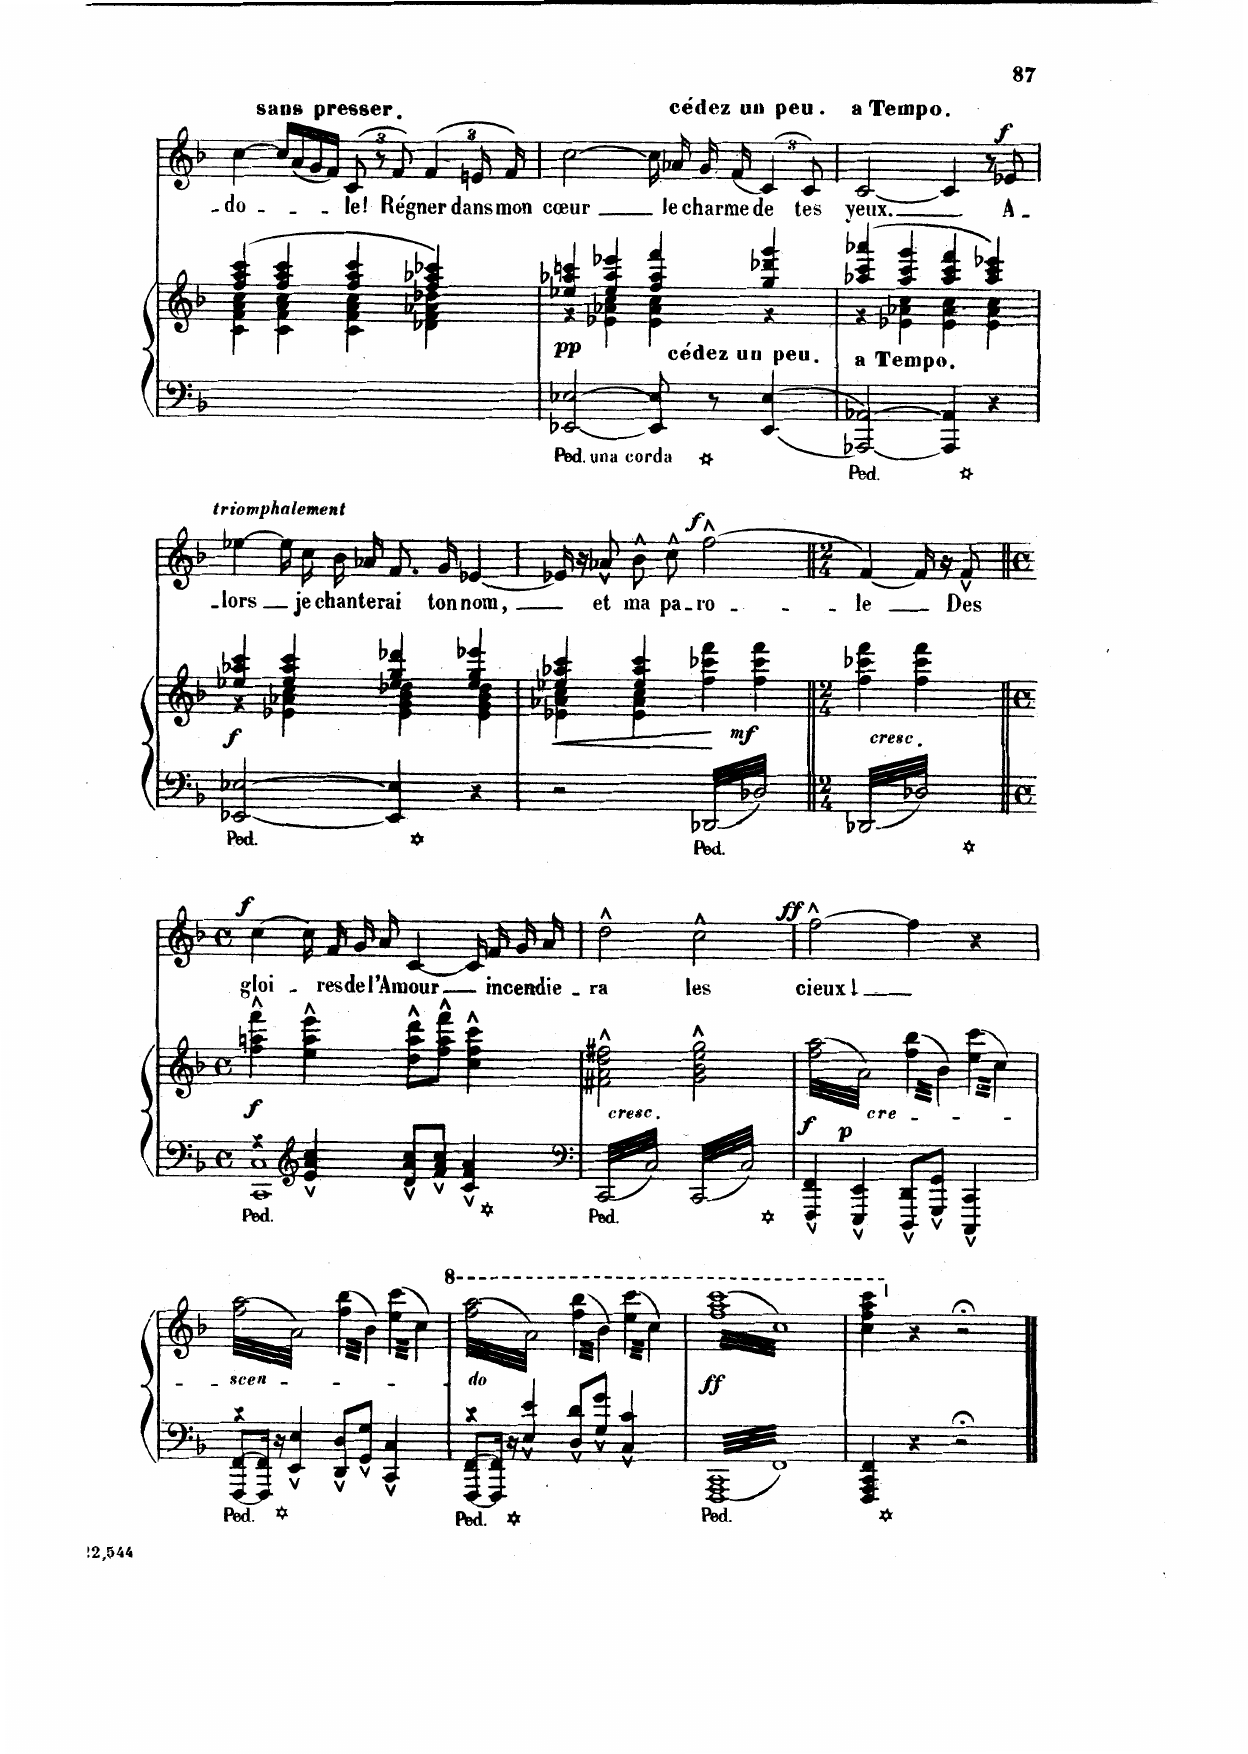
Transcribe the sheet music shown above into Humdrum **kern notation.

**kern	**kern	**dynam	**kern	**text	**dynam
*part2	*part2	*part2	*part1	*part1	*part1
*staff3	*staff2	*staff2/3	*staff1	*staff1	*staff1
*I"Piano	*	*	*I"Chant Voice	*	*
*I'Pno	*	*	*	*	*
*clefF4	*clefG2	*	*clefG2	*	*
*k[b-]	*k[b-]	*	*k[b-]	*	*
*M4/4	*M4/4	*	*M4/4	*	*
*met(c)	*met(c)	*	*met(c)	*	*
=20	=20	=20	=20	=20	=20
*	*^	*	*	*	*
!	!	!	!	!LO:TX:a:B:t=sans presser	!	!
1r	(4ff/ 4aa/ 4ccc/	4c\ 4f\ 4a\ 4cc\	.	[4cc\	-- do-	.
.	4ff/ 4aa/ 4ccc/	4c\ 4f\ 4a\ 4cc\	.	16cc/LL]	.	.
.	.	.	.	(16a/	.	.
.	.	.	.	16g/	.	.
.	.	.	.	16f/JJ)	.	.
.	4ff/ 4aa/ 4ccc/	4c\ 4f\ 4a\ 4cc\	.	12c/	-le!	.
.	.	.	.	12r	.	.
.	.	.	.	12f/	Ré-	.
.	4ff/ 4aa-X/ 4ccc-X/)	4d-X\ 4f\ 4a-X\ 4dd-X\	.	6f/	-gner	.
.	.	.	.	24en/	dans	.
.	.	.	.	24f/	mon	.
=21	=21	=21	=21	=21	=21	=21
!LO:TX:b:t=una corda	!	!	!	!	!	!
!	!	!	!LO:DY:b	!	!	!
[2CC-X/ [2C-X/	4ee-X/ 4aa-X/ 4cccn/	4r	pp	[2cc\	cœur	.
.	4ee-/ 4aa-/ 4eee-X/	4e-X\ 4a-X\ 4cc\	.	.	.	.
!	!LO:TX:b:B:t=cédez un peu.	!	!	!	!	!
8CC-/] 8C-/]	4ff/ 4aa-/ 4fff/	4e-\ 4a-\ 4cc\	.	16cc\]	.	.
!	!	!	!	!LO:TX:a:B:t=cédez un peu.	!	!
.	.	.	.	16a-X/	le	.
8r	.	.	.	16g/	charme	.
.	.	.	.	(16f/	.	.
4EE/ 4E/	4gg/ 4ddd-X/ 4ggg/	4r	.	6c/)	de	.
.	.	.	.	12c/	tes	.
=22	=22	=22	=22	=22	=22	=22
!	!	!	!	!LO:TX:a:B:t=a Tempo.	!	!
!	!LO:TX:b:B:t=a Tempo.	!	!	!	!	!
[2AAA-X/ [2AA-X/	(4aa-X/ 4ccc/ 4aaa-X/	4r	.	[2c/	yeux.	.
.	4aa-/ 4ccc/ 4ggg/	4e-X\ 4a-X\ 4cc\	.	.	.	.
4AAA-/] 4AA-/]	4aa-/ 4ccc/ 4fff/	4e-\ 4a-\ 4cc\	.	4c/]	.	.
4r	4aa-/ 4ccc/ 4eee-X/)	4e-\ 4a-\ 4cc\	.	8r	.	.
!	!	!	!	!	!	!LO:DY:a
.	.	.	.	8e-X/	A-	f
=23	=23	=23	=23	=23	=23	=23
!	!	!	!	!LO:TX:i:t=triomphalement	!	!
!	!	!	!LO:DY:b	!	!	!
[2CC-X/ [2C-X/	4ee-X/ 4aa-X/ 4ccc/	4r	f	[4ee-X\	-- lors	.
.	4ee-/ 4aa-/ 4ccc/	4e-X\ 4a-X\ 4cc\	.	16ee-\]	.	.
.	.	.	.	16cc\	je	.
.	.	.	.	16b-\	chan-	.
.	.	.	.	16a-X/	-te-	.
4CC-/] 4C-/]	4ee-/ 4gg/ 4ddd-X/	4e-\ 4g\ 4b-\ 4dd-X\	.	8.f/	-rai	.
.	.	.	.	16g/	ton	.
4r	4ee-/ 4gg/ 4eee-X/	4e-\ 4g\ 4b-\ 4dd-\	.	[4e-X/	nom,	.
=24	=24	=24	=24	=24	=24	=24
!	!	!	!LO:HP:b	!	!	!
2r	4ee-X/ 4aa-X/ 4ccc/	4e-X\ 4a-X\ 4cc\	<	16e-/]	.	.
.	.	.	.	16r	.	.
.	.	.	.	8a-X^^/	et	.
.	4ee-/ 4aa-/ 4ccc/	4e-\ 4a-\ 4cc\	.	8b-^^\	ma	.
.	.	.	.	8cc^^\	pa-	.
!	!	!	!	!	!	!LO:DY:a
6.DD-X/	4ff\ 4ccc-X\ 4fff\	4ryy	.	(2ff^^\	-ro-	f
!	!	!	!LO:DY:n=1:b	!	!	!
6.D-X/	4ff\ 4ccc-\ 4fff\	4ryy	[ mf	.	.	.
*	*v	*v	*	*	*	*
=25||	=25||	=25||	=25||	=25||	=25||
*M2/4	*M2/4	*	*M2/4	*	*
*	*^	*	*	*	*
!	!LO:TX:b:i:t=cresc.	!	!	!	!	!
*	*v	*v	*	*	*	*
6.DD-X/	4ff\ 4ccc-X\ 4fff\	.	[4f/)	-le	.
6.D-X/	4ff\ 4ccc-\ 4fff\	.	16f/]	.	.
.	.	.	16r	.	.
.	.	.	8f^^/	Des	.
=26||	=26||	=26||	=26||	=26||	=26||
*M4/4	*M4/4	*	*M4/4	*	*
*met(c)	*met(c)	*	*met(c)	*	*
*^	*	*	*	*	*
!	!	!	!LO:DY:b	!	!	!LO:DY:a
4r	1CC 1C	4ff\^^ 4aan\^^ 4fff\^^	f	[4cc\	gloi-	f
*clefG2	*	*	*	*	*	*
4e/^^ 4a/^^ 4cc/^^	.	4ee\^^ 4aa\^^ 4eee\^^	.	16cc\]	.	.
.	.	.	.	16f/	-res	.
.	.	.	.	16g/	de	.
.	.	.	.	16a/	l'Amour	.
8d/^^ 8a/^^ 8cc/^^L	.	8dd\^^ 8aa\^^ 8ddd\^^L	.	[4c/	.	.
8f/^^ 8a/^^ 8cc/^^J	.	8ff\^^ 8aa\^^ 8fff\^^J	.	.	.	.
4c/^^ 4f/^^ 4a/^^	.	4cc\^^ 4ff\^^ 4ccc\^^	.	16c/]	.	.
.	.	.	.	16f/	in-	.
.	.	.	.	16g/	-cen-	.
.	.	.	.	16a/	-die-	.
*v	*v	*	*	*	*	*
=27	=27	=27	=27	=27	=27
*clefF4	*	*	*	*	*
!	!LO:TX:b:i:t=cresc.	!	!	!	!
6.CC/	2f#X\^^ 2a\^^ 2dd\^^ 2ff#X\^^	.	2dd^^\	-ra	.
6.C/	.	.	.	.	.
6.CC/	2g\^^ 2b-\^^ 2ee\^^ 2gg\^^	.	2cc^^\	les	.
6.C/	.	.	.	.	.
=28	=28	=28	=28	=28	=28
!	!	!LO:DY:a=2	!	!	!LO:DY:a
*	*tremolo	*	*	*	*
4FFF/^^ 4FF/^^	(64ff\ 64aa\LLLL	f	[2ff^^\	cieux!	ff
.	64a\)	.	.	.	.
.	64ff\ 64aa\	.	.	.	.
.	64a\)	.	.	.	.
.	64ff\ 64aa\	.	.	.	.
.	64a\)	.	.	.	.
.	64ff\ 64aa\	.	.	.	.
.	64a\)	.	.	.	.
.	64ff\ 64aa\	.	.	.	.
.	64a\)	.	.	.	.
.	64ff\ 64aa\	.	.	.	.
.	64a\)	.	.	.	.
.	64ff\ 64aa\	.	.	.	.
.	64a\)	.	.	.	.
.	64ff\ 64aa\	.	.	.	.
.	64a\)	.	.	.	.
!	!LO:TX:b:i:t=cre	!	!	!	!
!	!	!LO:DY:a=2	!	!	!
4EEE/^^ 4EE/^^	64ff\ 64aa\	p	.	.	.
.	64a\)	.	.	.	.
.	64ff\ 64aa\	.	.	.	.
.	64a\)	.	.	.	.
.	64ff\ 64aa\	.	.	.	.
.	64a\)	.	.	.	.
.	64ff\ 64aa\	.	.	.	.
.	64a\)	.	.	.	.
.	64ff\ 64aa\	.	.	.	.
.	64a\)	.	.	.	.
.	64ff\ 64aa\	.	.	.	.
.	64a\)	.	.	.	.
.	64ff\ 64aa\	.	.	.	.
.	64a\)	.	.	.	.
.	64ff\ 64aa\	.	.	.	.
.	64a\)JJJJ	.	.	.	.
8DDD/^^ 8DD/^^L	(64ff\ 64bb-\LLLL	.	4ff\]	.	.
.	64b-\)	.	.	.	.
.	64ff\ 64bb-\	.	.	.	.
.	64b-\)	.	.	.	.
.	64ff\ 64bb-\	.	.	.	.
.	64b-\)	.	.	.	.
.	64ff\ 64bb-\	.	.	.	.
.	64b-\)	.	.	.	.
8GGG/^^ 8GG/^^J	64ff\ 64bb-\	.	.	.	.
.	64b-\)	.	.	.	.
.	64ff\ 64bb-\	.	.	.	.
.	64b-\)	.	.	.	.
.	64ff\ 64bb-\	.	.	.	.
.	64b-\)	.	.	.	.
.	64ff\ 64bb-\	.	.	.	.
.	64b-\)JJJJ	.	.	.	.
4CCC/^^ 4CC/^^	(64ee\ 64ccc\LLLL	.	4r	.	.
.	64cc\)	.	.	.	.
.	64ee\ 64ccc\	.	.	.	.
.	64cc\)	.	.	.	.
.	64ee\ 64ccc\	.	.	.	.
.	64cc\)	.	.	.	.
.	64ee\ 64ccc\	.	.	.	.
.	64cc\)	.	.	.	.
.	64ee\ 64ccc\	.	.	.	.
.	64cc\)	.	.	.	.
.	64ee\ 64ccc\	.	.	.	.
.	64cc\)	.	.	.	.
.	64ee\ 64ccc\	.	.	.	.
.	64cc\)	.	.	.	.
.	64ee\ 64ccc\	.	.	.	.
.	64cc\)JJJJ	.	.	.	.
=29	=29	=29	=29	=29	=29
*^	*	*	*	*	*
4r	[<8FFF/ [8FF/L	(64ff\ 64aa\LLLL	.	1r	.	.
.	.	64a\)	.	.	.	.
.	.	64ff\ 64aa\	.	.	.	.
.	.	64a\)	.	.	.	.
.	.	64ff\ 64aa\	.	.	.	.
.	.	64a\)	.	.	.	.
.	.	64ff\ 64aa\	.	.	.	.
.	.	64a\)	.	.	.	.
.	16FFF/] 16FF/]Jk	64ff\ 64aa\	.	.	.	.
.	.	64a\)	.	.	.	.
.	.	64ff\ 64aa\	.	.	.	.
.	.	64a\)	.	.	.	.
.	16r	64ff\ 64aa\	.	.	.	.
.	.	64a\)	.	.	.	.
.	.	64ff\ 64aa\	.	.	.	.
.	.	64a\)	.	.	.	.
4EE/^^ 4E/^^	2.ryy	64ff\ 64aa\	.	.	.	.
.	.	64a\)	.	.	.	.
.	.	64ff\ 64aa\	.	.	.	.
.	.	64a\)	.	.	.	.
.	.	64ff\ 64aa\	.	.	.	.
.	.	64a\)	.	.	.	.
.	.	64ff\ 64aa\	.	.	.	.
.	.	64a\)	.	.	.	.
.	.	64ff\ 64aa\	.	.	.	.
.	.	64a\)	.	.	.	.
.	.	64ff\ 64aa\	.	.	.	.
.	.	64a\)	.	.	.	.
.	.	64ff\ 64aa\	.	.	.	.
.	.	64a\)	.	.	.	.
.	.	64ff\ 64aa\	.	.	.	.
.	.	64a\)JJJJ	.	.	.	.
8DD/^^ 8D/^^L	.	(64ff\ 64bb-\LLLL	.	.	.	.
.	.	64b-\)	.	.	.	.
.	.	64ff\ 64bb-\	.	.	.	.
.	.	64b-\)	.	.	.	.
.	.	64ff\ 64bb-\	.	.	.	.
.	.	64b-\)	.	.	.	.
.	.	64ff\ 64bb-\	.	.	.	.
.	.	64b-\)	.	.	.	.
8GG/^^ 8G/^^J	.	64ff\ 64bb-\	.	.	.	.
.	.	64b-\)	.	.	.	.
.	.	64ff\ 64bb-\	.	.	.	.
.	.	64b-\)	.	.	.	.
.	.	64ff\ 64bb-\	.	.	.	.
.	.	64b-\)	.	.	.	.
.	.	64ff\ 64bb-\	.	.	.	.
.	.	64b-\)JJJJ	.	.	.	.
4CC/^^ 4C/^^	.	(64ee\ 64ccc\LLLL	.	.	.	.
.	.	64cc\)	.	.	.	.
.	.	64ee\ 64ccc\	.	.	.	.
.	.	64cc\)	.	.	.	.
.	.	64ee\ 64ccc\	.	.	.	.
.	.	64cc\)	.	.	.	.
.	.	64ee\ 64ccc\	.	.	.	.
.	.	64cc\)	.	.	.	.
.	.	64ee\ 64ccc\	.	.	.	.
.	.	64cc\)	.	.	.	.
.	.	64ee\ 64ccc\	.	.	.	.
.	.	64cc\)	.	.	.	.
.	.	64ee\ 64ccc\	.	.	.	.
.	.	64cc\)	.	.	.	.
.	.	64ee\ 64ccc\	.	.	.	.
.	.	64cc\)JJJJ	.	.	.	.
!	!	!LO:TX:b:i:t=do	!	!	!	!
=30	=30	=30	=30	=30	=30	=30
*	*	*8va	*	*	*	*
4r	[<8FFF/ [8FF/L	(64fff\ 64aaa\LLLL	.	1r	.	.
.	.	64aa\)	.	.	.	.
.	.	64fff\ 64aaa\	.	.	.	.
.	.	64aa\)	.	.	.	.
.	.	64fff\ 64aaa\	.	.	.	.
.	.	64aa\)	.	.	.	.
.	.	64fff\ 64aaa\	.	.	.	.
.	.	64aa\)	.	.	.	.
.	16FFF/] 16FF/]Jk	64fff\ 64aaa\	.	.	.	.
.	.	64aa\)	.	.	.	.
.	.	64fff\ 64aaa\	.	.	.	.
.	.	64aa\)	.	.	.	.
.	16r	64fff\ 64aaa\	.	.	.	.
.	.	64aa\)	.	.	.	.
.	.	64fff\ 64aaa\	.	.	.	.
.	.	64aa\)	.	.	.	.
4E/^^ 4e/^^	2.ryy	64fff\ 64aaa\	.	.	.	.
.	.	64aa\)	.	.	.	.
.	.	64fff\ 64aaa\	.	.	.	.
.	.	64aa\)	.	.	.	.
.	.	64fff\ 64aaa\	.	.	.	.
.	.	64aa\)	.	.	.	.
.	.	64fff\ 64aaa\	.	.	.	.
.	.	64aa\)	.	.	.	.
.	.	64fff\ 64aaa\	.	.	.	.
.	.	64aa\)	.	.	.	.
.	.	64fff\ 64aaa\	.	.	.	.
.	.	64aa\)	.	.	.	.
.	.	64fff\ 64aaa\	.	.	.	.
.	.	64aa\)	.	.	.	.
.	.	64fff\ 64aaa\	.	.	.	.
.	.	64aa\)JJJJ	.	.	.	.
8D\^^ 8d\^^L	.	(64fff\ 64bbb-\LLLL	.	.	.	.
.	.	64bb-\)	.	.	.	.
.	.	64fff\ 64bbb-\	.	.	.	.
.	.	64bb-\)	.	.	.	.
.	.	64fff\ 64bbb-\	.	.	.	.
.	.	64bb-\)	.	.	.	.
.	.	64fff\ 64bbb-\	.	.	.	.
.	.	64bb-\)	.	.	.	.
8G\^^ 8g\^^J	.	64fff\ 64bbb-\	.	.	.	.
.	.	64bb-\)	.	.	.	.
.	.	64fff\ 64bbb-\	.	.	.	.
.	.	64bb-\)	.	.	.	.
.	.	64fff\ 64bbb-\	.	.	.	.
.	.	64bb-\)	.	.	.	.
.	.	64fff\ 64bbb-\	.	.	.	.
.	.	64bb-\)JJJJ	.	.	.	.
4C/^^ 4c/^^	.	(64eee\ 64cccc\LLLL	.	.	.	.
.	.	64ccc\)	.	.	.	.
.	.	64eee\ 64cccc\	.	.	.	.
.	.	64ccc\)	.	.	.	.
.	.	64eee\ 64cccc\	.	.	.	.
.	.	64ccc\)	.	.	.	.
.	.	64eee\ 64cccc\	.	.	.	.
.	.	64ccc\)	.	.	.	.
.	.	64eee\ 64cccc\	.	.	.	.
.	.	64ccc\)	.	.	.	.
.	.	64eee\ 64cccc\	.	.	.	.
.	.	64ccc\)	.	.	.	.
.	.	64eee\ 64cccc\	.	.	.	.
.	.	64ccc\)	.	.	.	.
.	.	64eee\ 64cccc\	.	.	.	.
.	.	64ccc\)JJJJ	.	.	.	.
*v	*v	*	*	*	*	*
=31	=31	=31	=31	=31	=31
!	!	!LO:DY:b	!	!	!
3.FFF 3.AAA 3.CC	(64fff 64aaa 64ccccLLLL	ff	1r	.	.
.	64ccc)	.	.	.	.
.	64fff 64aaa 64cccc	.	.	.	.
.	64ccc)	.	.	.	.
.	64fff 64aaa 64cccc	.	.	.	.
.	64ccc)	.	.	.	.
.	64fff 64aaa 64cccc	.	.	.	.
.	64ccc)	.	.	.	.
.	64fff 64aaa 64cccc	.	.	.	.
.	64ccc)	.	.	.	.
.	64fff 64aaa 64cccc	.	.	.	.
.	64ccc)	.	.	.	.
.	64fff 64aaa 64cccc	.	.	.	.
.	64ccc)	.	.	.	.
.	64fff 64aaa 64cccc	.	.	.	.
.	64ccc)	.	.	.	.
.	64fff 64aaa 64cccc	.	.	.	.
.	64ccc)	.	.	.	.
.	64fff 64aaa 64cccc	.	.	.	.
.	64ccc)	.	.	.	.
.	64fff 64aaa 64cccc	.	.	.	.
.	64ccc)	.	.	.	.
.	64fff 64aaa 64cccc	.	.	.	.
.	64ccc)	.	.	.	.
.	64fff 64aaa 64cccc	.	.	.	.
.	64ccc)	.	.	.	.
.	64fff 64aaa 64cccc	.	.	.	.
.	64ccc)	.	.	.	.
.	64fff 64aaa 64cccc	.	.	.	.
.	64ccc)	.	.	.	.
.	64fff 64aaa 64cccc	.	.	.	.
.	64ccc)	.	.	.	.
3.FF	64fff 64aaa 64cccc	.	.	.	.
.	64ccc)	.	.	.	.
.	64fff 64aaa 64cccc	.	.	.	.
.	64ccc)	.	.	.	.
.	64fff 64aaa 64cccc	.	.	.	.
.	64ccc)	.	.	.	.
.	64fff 64aaa 64cccc	.	.	.	.
.	64ccc)	.	.	.	.
.	64fff 64aaa 64cccc	.	.	.	.
.	64ccc)	.	.	.	.
.	64fff 64aaa 64cccc	.	.	.	.
.	64ccc)	.	.	.	.
.	64fff 64aaa 64cccc	.	.	.	.
.	64ccc)	.	.	.	.
.	64fff 64aaa 64cccc	.	.	.	.
.	64ccc)	.	.	.	.
.	64fff 64aaa 64cccc	.	.	.	.
.	64ccc)	.	.	.	.
.	64fff 64aaa 64cccc	.	.	.	.
.	64ccc)	.	.	.	.
.	64fff 64aaa 64cccc	.	.	.	.
.	64ccc)	.	.	.	.
.	64fff 64aaa 64cccc	.	.	.	.
.	64ccc)	.	.	.	.
.	64fff 64aaa 64cccc	.	.	.	.
.	64ccc)	.	.	.	.
.	64fff 64aaa 64cccc	.	.	.	.
.	64ccc)	.	.	.	.
.	64fff 64aaa 64cccc	.	.	.	.
.	64ccc)	.	.	.	.
.	64fff 64aaa 64cccc	.	.	.	.
.	64ccc)JJJJ	.	.	.	.
*	*Xtremolo	*	*	*	*
=32	=32	=32	=32	=32	=32
4FFF/ 4AAA/ 4CC/ 4FF/	4ccc\ 4fff\ 4aaa\ 4cccc\	.	1r	.	.
.	.	.	.	.	.
.	.	.	.	.	.
.	.	.	.	.	.
.	.	.	.	.	.
.	.	.	.	.	.
.	.	.	.	.	.
.	.	.	.	.	.
.	.	.	.	.	.
.	.	.	.	.	.
.	.	.	.	.	.
.	.	.	.	.	.
.	.	.	.	.	.
.	.	.	.	.	.
.	.	.	.	.	.
.	.	.	.	.	.
*	*X8va	*	*	*	*
4r	4r	.	.	.	.
.	.	.	.	.	.
.	.	.	.	.	.
.	.	.	.	.	.
.	.	.	.	.	.
.	.	.	.	.	.
.	.	.	.	.	.
.	.	.	.	.	.
.	.	.	.	.	.
.	.	.	.	.	.
.	.	.	.	.	.
.	.	.	.	.	.
.	.	.	.	.	.
.	.	.	.	.	.
.	.	.	.	.	.
.	.	.	.	.	.
2r;<	2r;<	.	.	.	.
==	==	==	==	==	==
*-	*-	*-	*-	*-	*-
